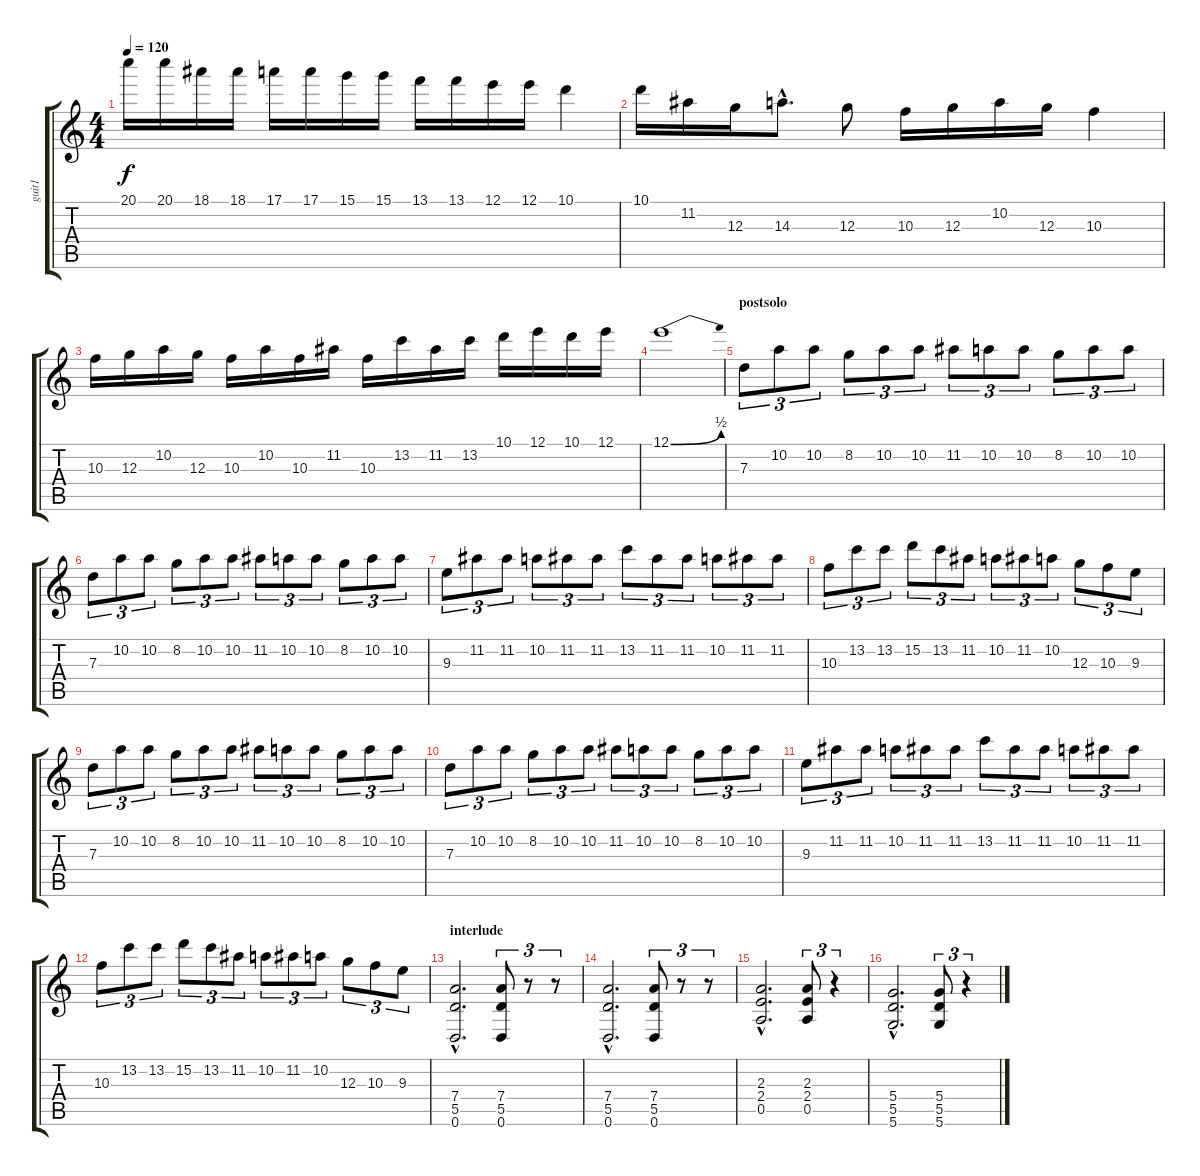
\track ("guit1" "guit1") {instrument electricguitarclean}
\staff {score tabs}
\tuning (E4 B3 G3 D3 A2 D2) {hide}
\ts (4 4)
\tempo 120
\clef g2
\ks c
20.1.16{dy f} 20.1.16 18.1.16 18.1.16 17.1.16 17.1.16 15.1.16 15.1.16 13.1.16 13.1.16 12.1.16 12.1.16 10.1.4 |
10.1.16 11.2.16 12.3.16 14.3{hac}.8{d} 12.3.8 10.3.16 12.3.16 10.2.16 12.3.16 10.3.4 |
10.3.16 12.3.16 10.2.16 12.3.16 10.3.16 10.2.16 10.3.16 11.2.16 10.3.16 13.2.16 11.2.16 13.2.16 10.1.16 12.1.16 10.1.16 12.1.16 |
12.1{be (bend 0 0 60 2)}.1 |
\section ("" "postsolo")
7.3.8{tu (3 2) instrument distortionguitar} 10.2.8{tu (3 2)} 10.2.8{tu (3 2)} 8.2.8{tu (3 2)} 10.2.8{tu (3 2)} 10.2.8{tu (3 2)} 11.2.8{tu (3 2)} 10.2.8{tu (3 2)} 10.2.8{tu (3 2)} 8.2.8{tu (3 2)} 10.2.8{tu (3 2)} 10.2.8{tu (3 2)} |
7.3.8{tu (3 2)} 10.2.8{tu (3 2)} 10.2.8{tu (3 2)} 8.2.8{tu (3 2)} 10.2.8{tu (3 2)} 10.2.8{tu (3 2)} 11.2.8{tu (3 2)} 10.2.8{tu (3 2)} 10.2.8{tu (3 2)} 8.2.8{tu (3 2)} 10.2.8{tu (3 2)} 10.2.8{tu (3 2)} |
9.3.8{tu (3 2)} 11.2.8{tu (3 2)} 11.2.8{tu (3 2)} 10.2.8{tu (3 2)} 11.2.8{tu (3 2)} 11.2.8{tu (3 2)} 13.2.8{tu (3 2)} 11.2.8{tu (3 2)} 11.2.8{tu (3 2)} 10.2.8{tu (3 2)} 11.2.8{tu (3 2)} 11.2.8{tu (3 2)} |
10.3.8{tu (3 2)} 13.2.8{tu (3 2)} 13.2.8{tu (3 2)} 15.2.8{tu (3 2)} 13.2.8{tu (3 2)} 11.2.8{tu (3 2)} 10.2.8{tu (3 2)} 11.2.8{tu (3 2)} 10.2.8{tu (3 2)} 12.3.8{tu (3 2)} 10.3.8{tu (3 2)} 9.3.8{tu (3 2)} |
7.3.8{tu (3 2) instrument distortionguitar} 10.2.8{tu (3 2)} 10.2.8{tu (3 2)} 8.2.8{tu (3 2)} 10.2.8{tu (3 2)} 10.2.8{tu (3 2)} 11.2.8{tu (3 2)} 10.2.8{tu (3 2)} 10.2.8{tu (3 2)} 8.2.8{tu (3 2)} 10.2.8{tu (3 2)} 10.2.8{tu (3 2)} |
7.3.8{tu (3 2)} 10.2.8{tu (3 2)} 10.2.8{tu (3 2)} 8.2.8{tu (3 2)} 10.2.8{tu (3 2)} 10.2.8{tu (3 2)} 11.2.8{tu (3 2)} 10.2.8{tu (3 2)} 10.2.8{tu (3 2)} 8.2.8{tu (3 2)} 10.2.8{tu (3 2)} 10.2.8{tu (3 2)} |
9.3.8{tu (3 2)} 11.2.8{tu (3 2)} 11.2.8{tu (3 2)} 10.2.8{tu (3 2)} 11.2.8{tu (3 2)} 11.2.8{tu (3 2)} 13.2.8{tu (3 2)} 11.2.8{tu (3 2)} 11.2.8{tu (3 2)} 10.2.8{tu (3 2)} 11.2.8{tu (3 2)} 11.2.8{tu (3 2)} |
10.3.8{tu (3 2)} 13.2.8{tu (3 2)} 13.2.8{tu (3 2)} 15.2.8{tu (3 2)} 13.2.8{tu (3 2)} 11.2.8{tu (3 2)} 10.2.8{tu (3 2)} 11.2.8{tu (3 2)} 10.2.8{tu (3 2)} 12.3.8{tu (3 2)} 10.3.8{tu (3 2)} 9.3.8{tu (3 2)} |
\section ("" "interlude")
(7.4{hac} 5.5{hac} 0.6{hac}).2{d instrument distortionguitar} (7.4 5.5 0.6).8{tu (3 2)} r.8{tu (3 2)} r.8{tu (3 2)} |
(7.4{hac} 5.5{hac} 0.6{hac}).2{d} (7.4 5.5 0.6).8{tu (3 2)} r.8{tu (3 2)} r.8{tu (3 2)} |
(2.3{hac} 2.4{hac} 0.5{hac}).2{d} (2.3 2.4 0.5).8{tu (3 2)} r.4{tu (3 2)} |
(5.4{hac} 5.5{hac} 5.6{hac}).2{d} (5.4 5.5 5.6).8{tu (3 2)} r.4{tu (3 2)}
